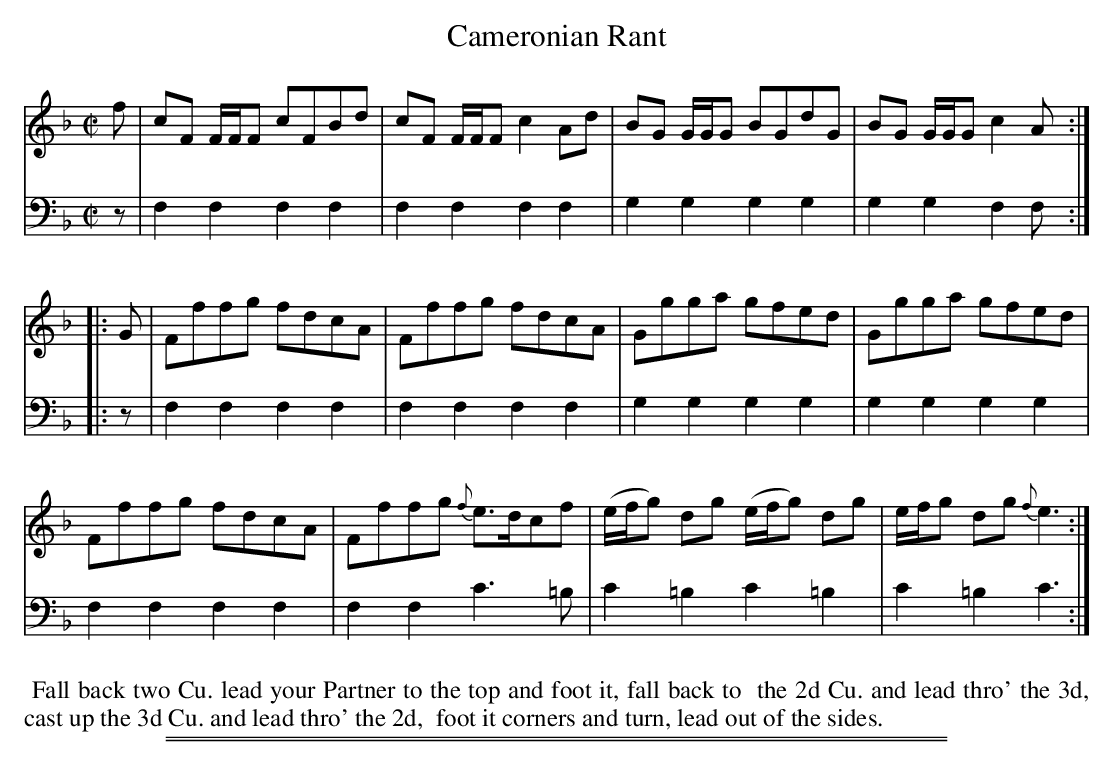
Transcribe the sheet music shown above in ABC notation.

X:1
T: Cameronian Rant
M: C|
L: 1/8
K: F
V: 1
f |\
cF F/F/F cFBd | cF F/F/F c2Ad | BG G/G/G BGdG | BG G/G/G c2A :|
|: G |\
Fffg fdcA | Fffg fdcA | Ggga gfed | Ggga gfed |
Fffg fdcA | Fffg {f}e>dcf | (e/f/g) dg (e/f/g) dg | e/f/g dg {f}e3 :|
V: 2 clef=bass middle=d
z |\
f2f2 f2f2 | f2f2 f2f2 | g2g2 g2g2 | g2g2 f2f :||: z | f2f2 f2f2 |
f2f2 f2f2 | g2g2 g2g2 | g2g2 g2g2 | f2f2 f2f2 | f2f2 c'3=b | c'2=b2 c'2=b2 | c'2=b2 c'3 :|
